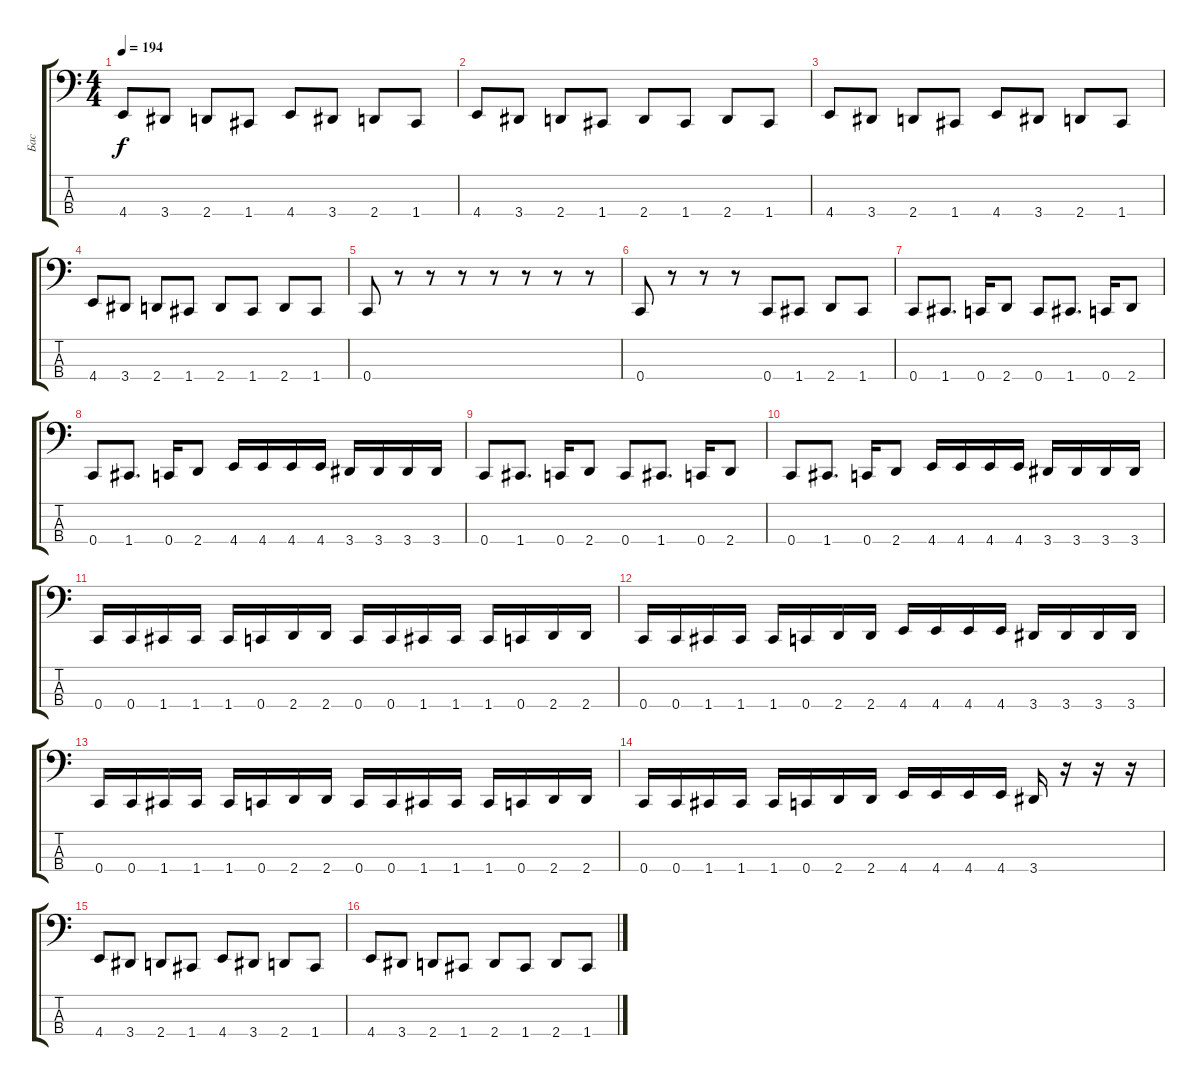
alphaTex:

\track ("Бас" "Бас") {instrument electricbasspick}
\staff {score tabs}
\tuning (F2 C2 G1 C1) {hide}
\ts (4 4)
\tempo 194
\clef f4
\ks c
4.4.8{dy f instrument electricbasspick} 3.4.8 2.4.8 1.4.8 4.4.8 3.4.8 2.4.8 1.4.8 |
4.4.8 3.4.8 2.4.8 1.4.8 2.4.8 1.4.8 2.4.8 1.4.8 |
4.4.8 3.4.8 2.4.8 1.4.8 4.4.8 3.4.8 2.4.8 1.4.8 |
4.4.8 3.4.8 2.4.8 1.4.8 2.4.8 1.4.8 2.4.8 1.4.8 |
0.4.8 r.8 r.8 r.8 r.8 r.8 r.8 r.8 |
0.4.8 r.8 r.8 r.8 0.4.8 1.4.8 2.4.8 1.4.8 |
0.4.8 1.4.8{d} 0.4.16 2.4.8 0.4.8 1.4.8{d} 0.4.16 2.4.8 |
0.4.8 1.4.8{d} 0.4.16 2.4.8 4.4.16 4.4.16 4.4.16 4.4.16 3.4.16 3.4.16 3.4.16 3.4.16 |
0.4.8 1.4.8{d} 0.4.16 2.4.8 0.4.8 1.4.8{d} 0.4.16 2.4.8 |
0.4.8 1.4.8{d} 0.4.16 2.4.8 4.4.16 4.4.16 4.4.16 4.4.16 3.4.16 3.4.16 3.4.16 3.4.16 |
0.4.16 0.4.16 1.4.16 1.4.16 1.4.16 0.4.16 2.4.16 2.4.16 0.4.16 0.4.16 1.4.16 1.4.16 1.4.16 0.4.16 2.4.16 2.4.16 |
0.4.16 0.4.16 1.4.16 1.4.16 1.4.16 0.4.16 2.4.16 2.4.16 4.4.16 4.4.16 4.4.16 4.4.16 3.4.16 3.4.16 3.4.16 3.4.16 |
0.4.16 0.4.16 1.4.16 1.4.16 1.4.16 0.4.16 2.4.16 2.4.16 0.4.16 0.4.16 1.4.16 1.4.16 1.4.16 0.4.16 2.4.16 2.4.16 |
0.4.16 0.4.16 1.4.16 1.4.16 1.4.16 0.4.16 2.4.16 2.4.16 4.4.16 4.4.16 4.4.16 4.4.16 3.4.16 r.16 r.16 r.16 |
4.4.8 3.4.8 2.4.8 1.4.8 4.4.8 3.4.8 2.4.8 1.4.8 |
4.4.8 3.4.8 2.4.8 1.4.8 2.4.8 1.4.8 2.4.8 1.4.8
